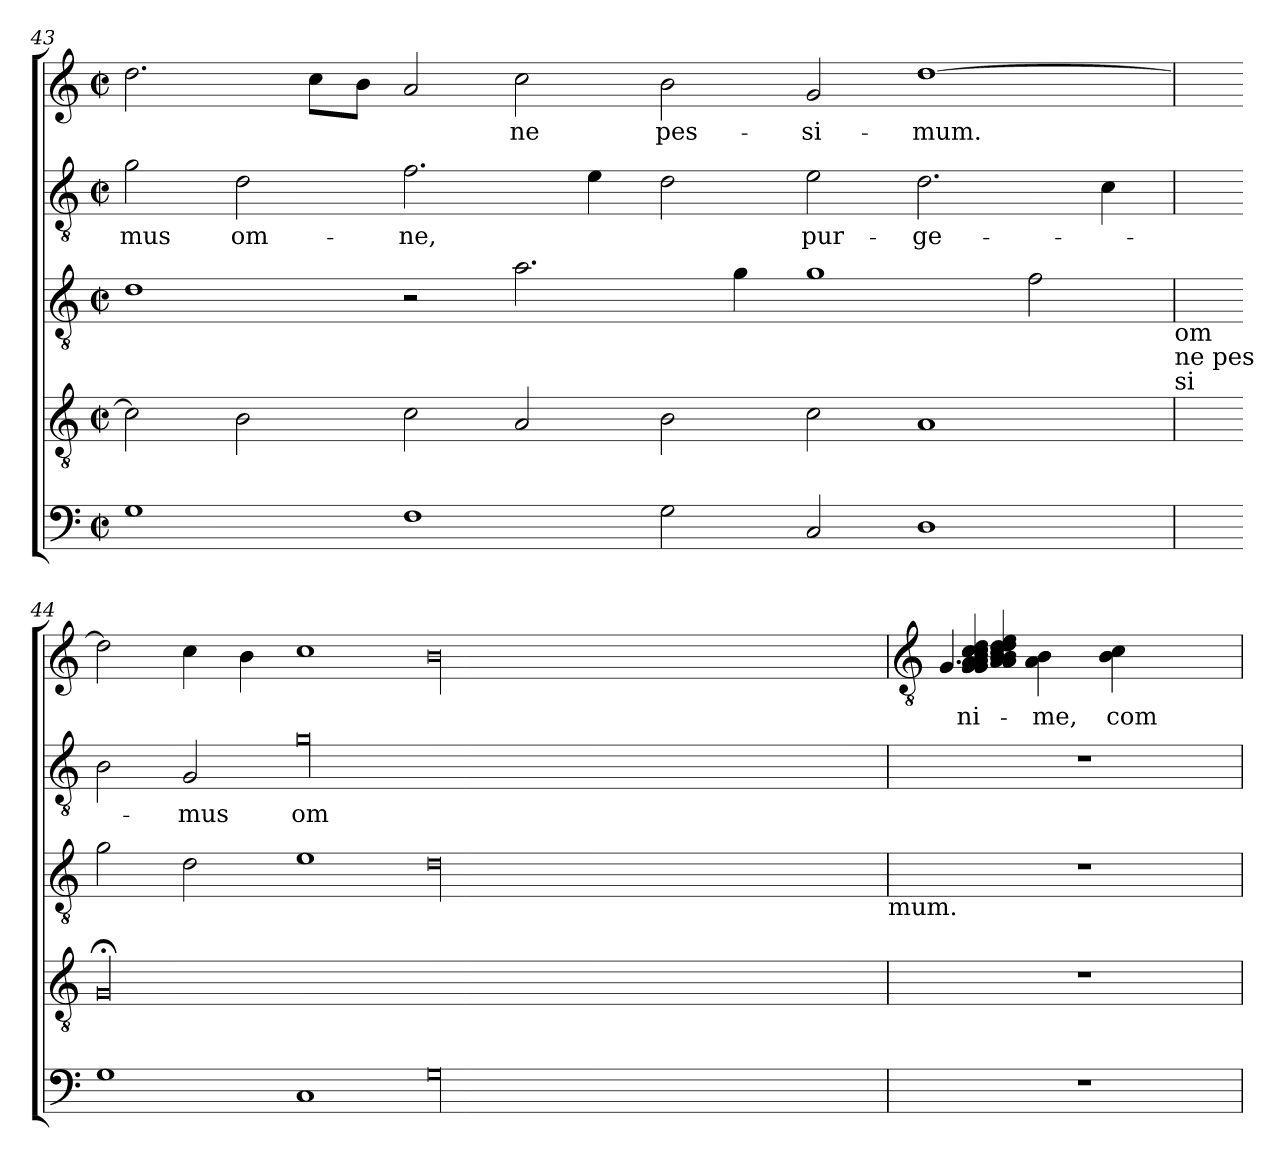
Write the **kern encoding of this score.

**kern	**kern	**kern	**kern	**text	**kern	**text
*part5	*part4	*part3	*part2	*part2	*part1	*part1
*staff5	*staff4	*staff3	*staff2	*staff2	*staff1	*staff1
*clefF4	*clefGv2	*clefGv2	*clefGv2	*	*clefG2	*
*k[]	*k[]	*k[]	*k[]	*	*k[]	*
*C:	*C:	*C:	*C:	*	*C:	*
*M2/2	*M2/2	*M2/2	*M2/2	*	*M2/2	*
*met(c|)	*met(c|)	*met(c|)	*met(c|)	*	*met(c|)	*
=43	=43	=43	=43	=43	=43	=43
!	!	!	!	!LO:LY:b	!	!
1G	2c\]	1d	2g\	-mus	2.dd\	.
!	!	!	!	!LO:LY:b	!	!
.	2B\	.	2d\	om-	.	.
.	.	.	.	.	8cc\L	.
.	.	.	.	.	8b\J	.
!	!	!	!	!LO:LY:b	!	!
1F	2c\	2r	2.f\	-ne,	2a/	.
!	!	!	!	!	!	!LO:LY:b
.	2A/	2.a\	.	.	2cc\	-ne
.	.	.	4e\	.	.	.
!	!	!	!	!	!	!LO:LY:b
2G\	2B\	.	2d\	.	2b\	pes-
.	.	4g\	.	.	.	.
!	!	!	!	!LO:LY:b	!	!LO:LY:b
2C/	2c\	1g	2e\	pur-	2g/	-si-
!	!	!	!	!LO:LY:b	!	!LO:LY:b
1D	1A	.	2.d\	-ge-	[>1dd	-mum.
.	.	2f\	.	.	.	.
.	.	.	4c\	.	.	.
!	!	!LO:TX:b:t=om	!	!	!	!
!	!	!LO:TX:b:t=ne pes	!	!	!	!
!	!	!LO:TX:b:t=si	!	!	!	!
=44	=44	=44	=44	=44	=44	=44
1G	00G;	2g\	2B\	.	2dd\]	.
!	!	!	!	!LO:LY:b	!	!
.	.	2d\	2G/	-mus	4cc\	.
.	.	.	.	.	4b\	.
!	!	!	!	!LO:LY:b	!	!
1C	.	1e	00g	om-	1cc	.
00G	.	00d	.	.	00b	.
.	0ryy	.	.	.	.	.
.	.	.	1ryy	.	.	.
!	!	!LO:TX:b:t=mum.	!	!	!	!
!!LO:LB:g=z
=45	=45	=45	=45	=45	=45	=45
*	*	*	*	*	*clefGv2	*
!	!	!	!	!	!LO:N:n=1:head=solid	!
!	!	!	!	!	!LO:N:n=2:head=solid	!
!	!	!	!	!	!LO:N:n=3:head=solid	!
!	!	!	!	!	!LO:N:n=4:head=solid	!
!	!	!	!	!	!LO:N:n=5:head=solid	!
!	!	!	!	!	!LO:N:n=6:head=solid	!
!	!	!	!	!	!LO:N:n=7:head=solid	!
!	!	!	!	!	!LO:N:n=8:head=solid	!
!	!	!	!	!	!LO:N:n=9:head=solid	!
!	!	!	!	!	!LO:N:n=10:head=solid	!
!	!	!	!	!	!LO:N:n=11:head=solid	!
*	*	*	*	*	*^	*
!	!	!	!	!	!LO:N:n=12:head=solid	!LO:N:head=solid	!LO:LY:b:rj
*	*	*	*	*	*	*^	*
!	!	!	!	!	!	!	!LO:N:n=1:head=solid	!LO:LY:b
!	!	!	!	!	!	!	!LO:N:n=2:head=solid	!
!	!	!	!	!	!	!	!LO:N:n=3:head=solid	!
!	!	!	!	!	!	!	!LO:N:n=4:head=solid	!
!	!	!	!	!	!	!	!LO:N:n=5:head=solid	!
!	!	!	!	!	!	!	!LO:N:n=6:head=solid	!
!	!	!	!	!	!	!	!LO:N:n=7:head=solid	!
!	!	!	!	!	!	!	!LO:N:n=8:head=solid	!LO:LY:b
1r	1r	1r	1r	.	4G/ 4G/ 4G/ 4A/ 4A/ 4B/ 4c/ 4c/ 4c/ 4c/ 4c/ 4d/	4.G/	4A/ 4A/ 4B/ 4B/ 4c/ 4d/ 4d/ 4e/	-ni-
!	!	!	!	!	!LO:N:n=1:head=solid	!	!	!
!	!	!	!	!	!LO:N:n=2:head=solid	!	!	!LO:LY:b
.	.	.	.	.	4A\ 4B\	.	4ryy	-me,
.	.	.	.	.	.	4ryy	.	.
!	!	!	!	!	!LO:N:n=1:head=solid	!	!	!
!	!	!	!	!	!LO:N:n=2:head=solid	!	!	!LO:LY:b
.	.	.	.	.	4B\ 4c\	.	2ryy	com-
.	.	.	.	.	.	4.ryy	.	.
.	.	.	.	.	4ryy	.	.	.
*	*	*	*	*	*v	*v	*v	*
=	=	=	=	=	=	=
*-	*-	*-	*-	*-	*-	*-
